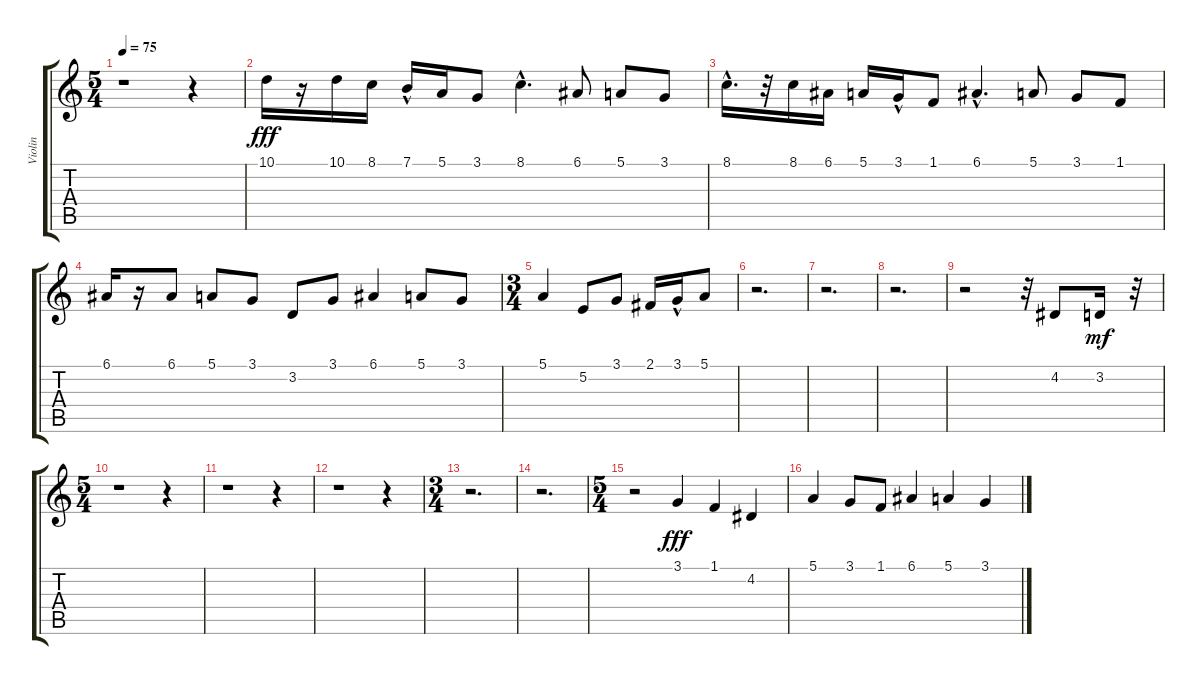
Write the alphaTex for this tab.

\track ("Violin" "Violin") {instrument violin}
\staff {score tabs}
\tuning (E4 B3 G3 D3 A2 E2) {hide}
\ts (5 4)
\tempo 75
\clef g2
\ks c
r.1{dy fff instrument violin} r.4 |
10.1.16 r.16 10.1.16 8.1.16 7.1{hac}.16 5.1.16 3.1.8 8.1{hac}.4{d} 6.1.8 5.1.8 3.1.8 |
8.1{hac}.16{d} r.32 8.1.16 6.1.16 5.1.16 3.1{hac}.16 1.1.8 6.1{hac}.4{d} 5.1.8 3.1.8 1.1.8 |
6.1.16 r.16 6.1.8 5.1.8 3.1.8 3.2.8 3.1.8 6.1.4 5.1.8 3.1.8 |
\ts (3 4)
5.1.4 5.2.8 3.1.8 2.1.16 3.1{hac}.16 5.1.8 |
r.2{d} |
r.2{d} |
r.2{d} |
r.2 r.32 4.2.8 3.2.16{dy mf} r.32 |
\ts (5 4)
r.1 r.4 |
r.1 r.4 |
r.1 r.4 |
\ts (3 4)
r.2{d} |
r.2{d} |
\ts (5 4)
r.2 3.1.4{dy fff} 1.1.4 4.2.4 |
5.1.4 3.1.8 1.1.8 6.1.4 5.1.4 3.1.4
